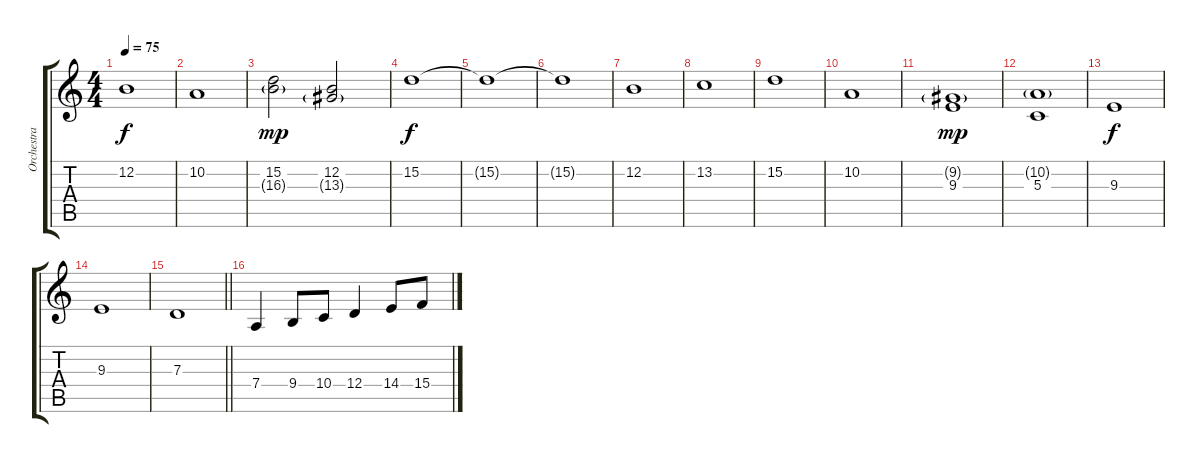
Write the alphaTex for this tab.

\track ("Orchestra" "Orchestra") {instrument stringensemble1}
\staff {score tabs}
\tuning (E4 B3 G3 D3 A2 E2) {hide}
\ts (4 4)
\tempo 75
\clef g2
\ks c
12.2.1{dy f} |
10.2.1 |
(15.2 16.3{g}).2{dy mp} (12.2 13.3{g}).2 |
15.2.1{dy f} |
15.2{t}.1 |
15.2{t}.1 |
12.2.1 |
13.2.1 |
15.2.1 |
10.2.1 |
(9.2{g} 9.3).1{dy mp} |
(10.2{g} 5.3).1 |
9.3.1{dy f} |
9.3.1 |
\barLineRight lightlight
7.3.1 |
\section ("" "")
7.4.4{volume 6} 9.4.8 10.4.8 12.4.4 14.4.8 15.4.8
